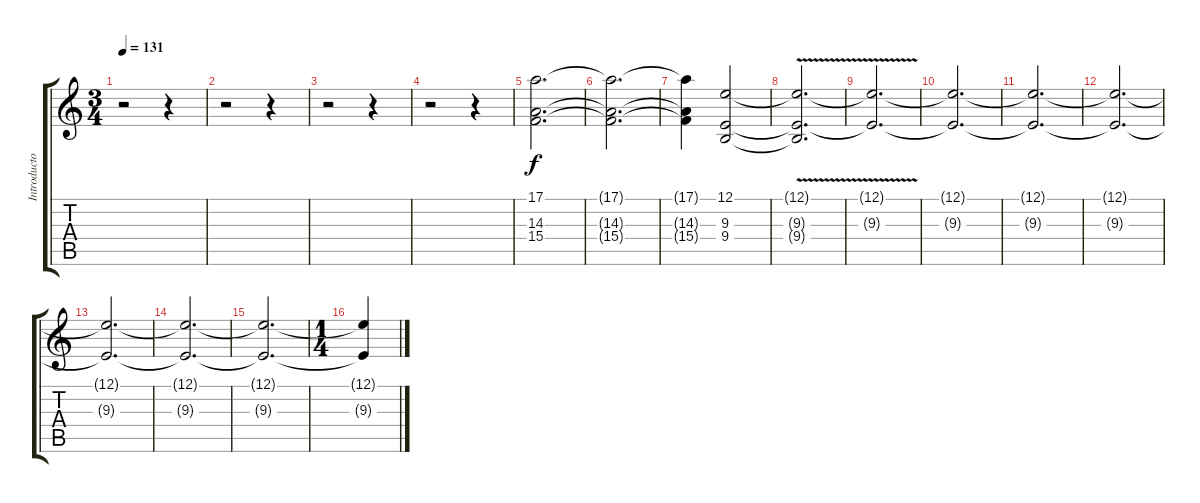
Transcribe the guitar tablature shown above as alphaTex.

\track ("Introductory Atmospheres" "Introducto") {instrument viola}
\staff {score tabs}
\tuning (E4 B3 G3 D3 A2 E2) {hide}
\ts (3 4)
\tempo 131
\clef g2
\ks c
r.2{dy f instrument viola} r.4 |
r.2 r.4 |
r.2 r.4 |
r.2 r.4 |
(17.1 14.3 15.4).2{d volume 3} |
(17.1{t} 14.3{t} 15.4{t}).2{d} |
(17.1{t} 14.3{t} 15.4{t}).4 (12.1 9.3 9.4).2 |
(12.1{v t} 9.3{v t} 9.4{t}).2{d} |
(12.1{t} 9.3{t}).2{d volume 0} |
(12.1{t} 9.3{t}).2{d} |
(12.1{t} 9.3{t}).2{d} |
(12.1{t} 9.3{t}).2{d} |
(12.1{t} 9.3{t}).2{d} |
(12.1{t} 9.3{t}).2{d} |
(12.1{t} 9.3{t}).2{d} |
\ts (1 4)
(12.1{t} 9.3{t}).4
